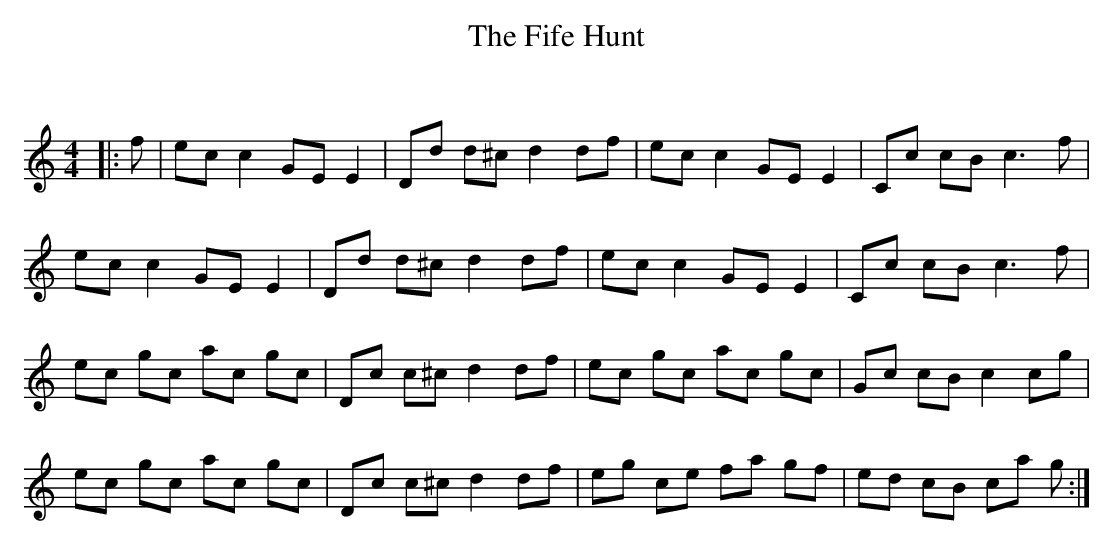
X:1
T: The Fife Hunt
C:
Q: 232
K:C
M:4/4
L:1/8
|:f|ec c2 GE E2|Dd d^c d2 df|ec c2 GE E2|Cc cB c3f|
ec c2 GE E2|Dd d^c d2 df|ec c2 GE E2|Cc cB c3f|
ec gc ac gc|Dc c^c d2 df|ec gc ac gc|Gc cB c2 cg|
ec gc ac gc|Dc c^c d2 df|eg ce fa gf|ed cB ca g:|
